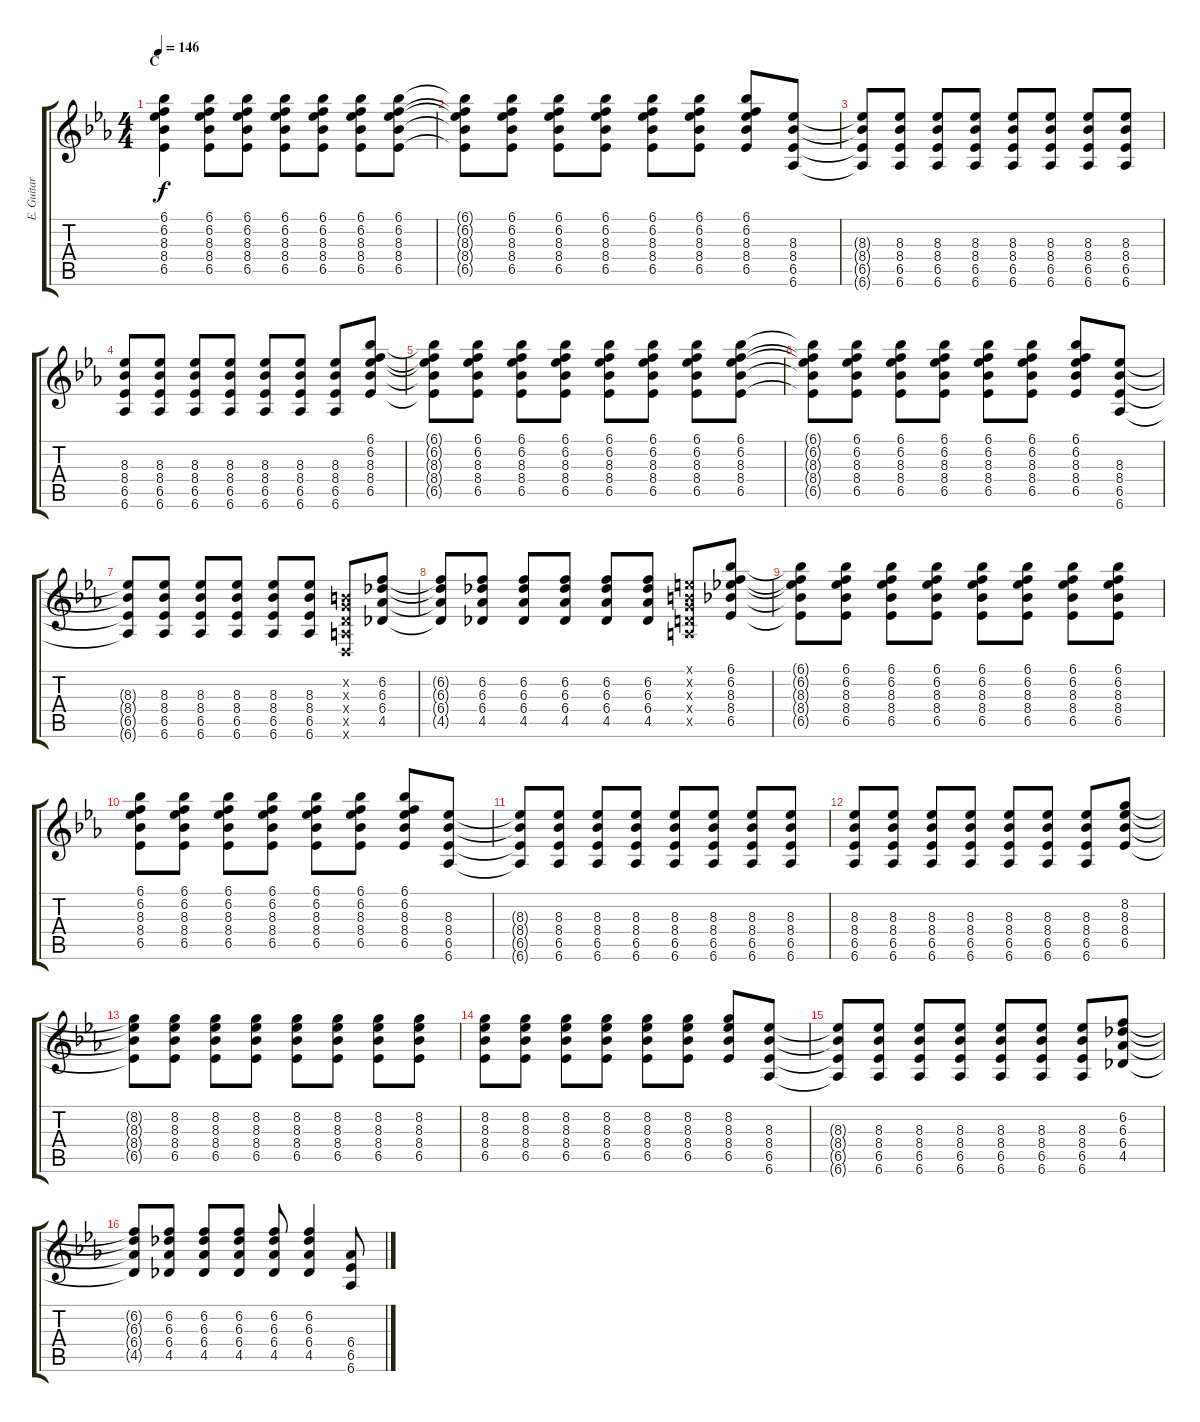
\track ("E. Guitar I" "E. Guitar ") {instrument overdrivenguitar}
\staff {score tabs}
\tuning (E4 B3 G3 D3 A2 D2) {hide}
\ts (4 4)
\section ("" "C")
\tempo 146
\clef g2
\ks eb
(6.1{t} 6.2{t} 8.3{t} 8.4{t} 6.5{t}).4{dy f} (6.1 6.2 8.3 8.4 6.5).8 (6.1 6.2 8.3 8.4 6.5).8 (6.1 6.2 8.3 8.4 6.5).8 (6.1 6.2 8.3 8.4 6.5).8 (6.1 6.2 8.3 8.4 6.5).8 (6.1 6.2 8.3 8.4 6.5).8 |
(6.1{t} 6.2{t} 8.3{t} 8.4{t} 6.5{t}).8 (6.1 6.2 8.3 8.4 6.5).8 (6.1 6.2 8.3 8.4 6.5).8 (6.1 6.2 8.3 8.4 6.5).8 (6.1 6.2 8.3 8.4 6.5).8 (6.1 6.2 8.3 8.4 6.5).8 (6.1 6.2 8.3 8.4 6.5).8 (8.3 8.4 6.5 6.6).8 |
(8.3{t} 8.4{t} 6.5{t} 6.6{t}).8 (8.3 8.4 6.5 6.6).8 (8.3 8.4 6.5 6.6).8 (8.3 8.4 6.5 6.6).8 (8.3 8.4 6.5 6.6).8 (8.3 8.4 6.5 6.6).8 (8.3 8.4 6.5 6.6).8 (8.3 8.4 6.5 6.6).8 |
(8.3 8.4 6.5 6.6).8 (8.3 8.4 6.5 6.6).8 (8.3 8.4 6.5 6.6).8 (8.3 8.4 6.5 6.6).8 (8.3 8.4 6.5 6.6).8 (8.3 8.4 6.5 6.6).8 (8.3 8.4 6.5 6.6).8 (6.1 6.2 8.3 8.4 6.5).8 |
(6.1{t} 6.2{t} 8.3{t} 8.4{t} 6.5{t}).8 (6.1 6.2 8.3 8.4 6.5).8 (6.1 6.2 8.3 8.4 6.5).8 (6.1 6.2 8.3 8.4 6.5).8 (6.1 6.2 8.3 8.4 6.5).8 (6.1 6.2 8.3 8.4 6.5).8 (6.1 6.2 8.3 8.4 6.5).8 (6.1 6.2 8.3 8.4 6.5).8 |
(6.1{t} 6.2{t} 8.3{t} 8.4{t} 6.5{t}).8 (6.1 6.2 8.3 8.4 6.5).8 (6.1 6.2 8.3 8.4 6.5).8 (6.1 6.2 8.3 8.4 6.5).8 (6.1 6.2 8.3 8.4 6.5).8 (6.1 6.2 8.3 8.4 6.5).8 (6.1 6.2 8.3 8.4 6.5).8 (8.3 8.4 6.5 6.6).8 |
(8.3{t} 8.4{t} 6.5{t} 6.6{t}).8 (8.3 8.4 6.5 6.6).8 (8.3 8.4 6.5 6.6).8 (8.3 8.4 6.5 6.6).8 (8.3 8.4 6.5 6.6).8 (8.3 8.4 6.5 6.6).8 (0.2{x} 0.3{x} 0.4{x} 0.5{x} 0.6{x}).8 (6.2 6.3 6.4 4.5).8 |
(6.2{t} 6.3{t} 6.4{t} 4.5{t}).8 (6.2 6.3 6.4 4.5).8 (6.2 6.3 6.4 4.5).8 (6.2 6.3 6.4 4.5).8 (6.2 6.3 6.4 4.5).8 (6.2 6.3 6.4 4.5).8 (0.1{x} 0.2{x} 0.3{x} 0.4{x} 0.5{x}).8 (6.1 6.2 8.3 8.4 6.5).8 |
(6.1{t} 6.2{t} 8.3{t} 8.4{t} 6.5{t}).8 (6.1 6.2 8.3 8.4 6.5).8 (6.1 6.2 8.3 8.4 6.5).8 (6.1 6.2 8.3 8.4 6.5).8 (6.1 6.2 8.3 8.4 6.5).8 (6.1 6.2 8.3 8.4 6.5).8 (6.1 6.2 8.3 8.4 6.5).8 (6.1 6.2 8.3 8.4 6.5).8 |
(6.1 6.2 8.3 8.4 6.5).8 (6.1 6.2 8.3 8.4 6.5).8 (6.1 6.2 8.3 8.4 6.5).8 (6.1 6.2 8.3 8.4 6.5).8 (6.1 6.2 8.3 8.4 6.5).8 (6.1 6.2 8.3 8.4 6.5).8 (6.1 6.2 8.3 8.4 6.5).8 (8.3 8.4 6.5 6.6).8 |
(8.3{t} 8.4{t} 6.5{t} 6.6{t}).8 (8.3 8.4 6.5 6.6).8 (8.3 8.4 6.5 6.6).8 (8.3 8.4 6.5 6.6).8 (8.3 8.4 6.5 6.6).8 (8.3 8.4 6.5 6.6).8 (8.3 8.4 6.5 6.6).8 (8.3 8.4 6.5 6.6).8 |
(8.3 8.4 6.5 6.6).8 (8.3 8.4 6.5 6.6).8 (8.3 8.4 6.5 6.6).8 (8.3 8.4 6.5 6.6).8 (8.3 8.4 6.5 6.6).8 (8.3 8.4 6.5 6.6).8 (8.3 8.4 6.5 6.6).8 (8.2 8.3 8.4 6.5).8 |
(8.2{t} 8.3{t} 8.4{t} 6.5{t}).8 (8.2 8.3 8.4 6.5).8 (8.2 8.3 8.4 6.5).8 (8.2 8.3 8.4 6.5).8 (8.2 8.3 8.4 6.5).8 (8.2 8.3 8.4 6.5).8 (8.2 8.3 8.4 6.5).8 (8.2 8.3 8.4 6.5).8 |
(8.2 8.3 8.4 6.5).8 (8.2 8.3 8.4 6.5).8 (8.2 8.3 8.4 6.5).8 (8.2 8.3 8.4 6.5).8 (8.2 8.3 8.4 6.5).8 (8.2 8.3 8.4 6.5).8 (8.2 8.3 8.4 6.5).8 (8.3 8.4 6.5 6.6).8 |
(8.3{t} 8.4{t} 6.5{t} 6.6{t}).8 (8.3 8.4 6.5 6.6).8 (8.3 8.4 6.5 6.6).8 (8.3 8.4 6.5 6.6).8 (8.3 8.4 6.5 6.6).8 (8.3 8.4 6.5 6.6).8 (8.3 8.4 6.5 6.6).8 (6.2 6.3 6.4 4.5).8 |
(6.2{t} 6.3{t} 6.4{t} 4.5{t}).8 (6.2 6.3 6.4 4.5).8 (6.2 6.3 6.4 4.5).8 (6.2 6.3 6.4 4.5).8 (6.2 6.3 6.4 4.5).8 (6.2 6.3 6.4 4.5).4 (6.4 6.5 6.6).8
